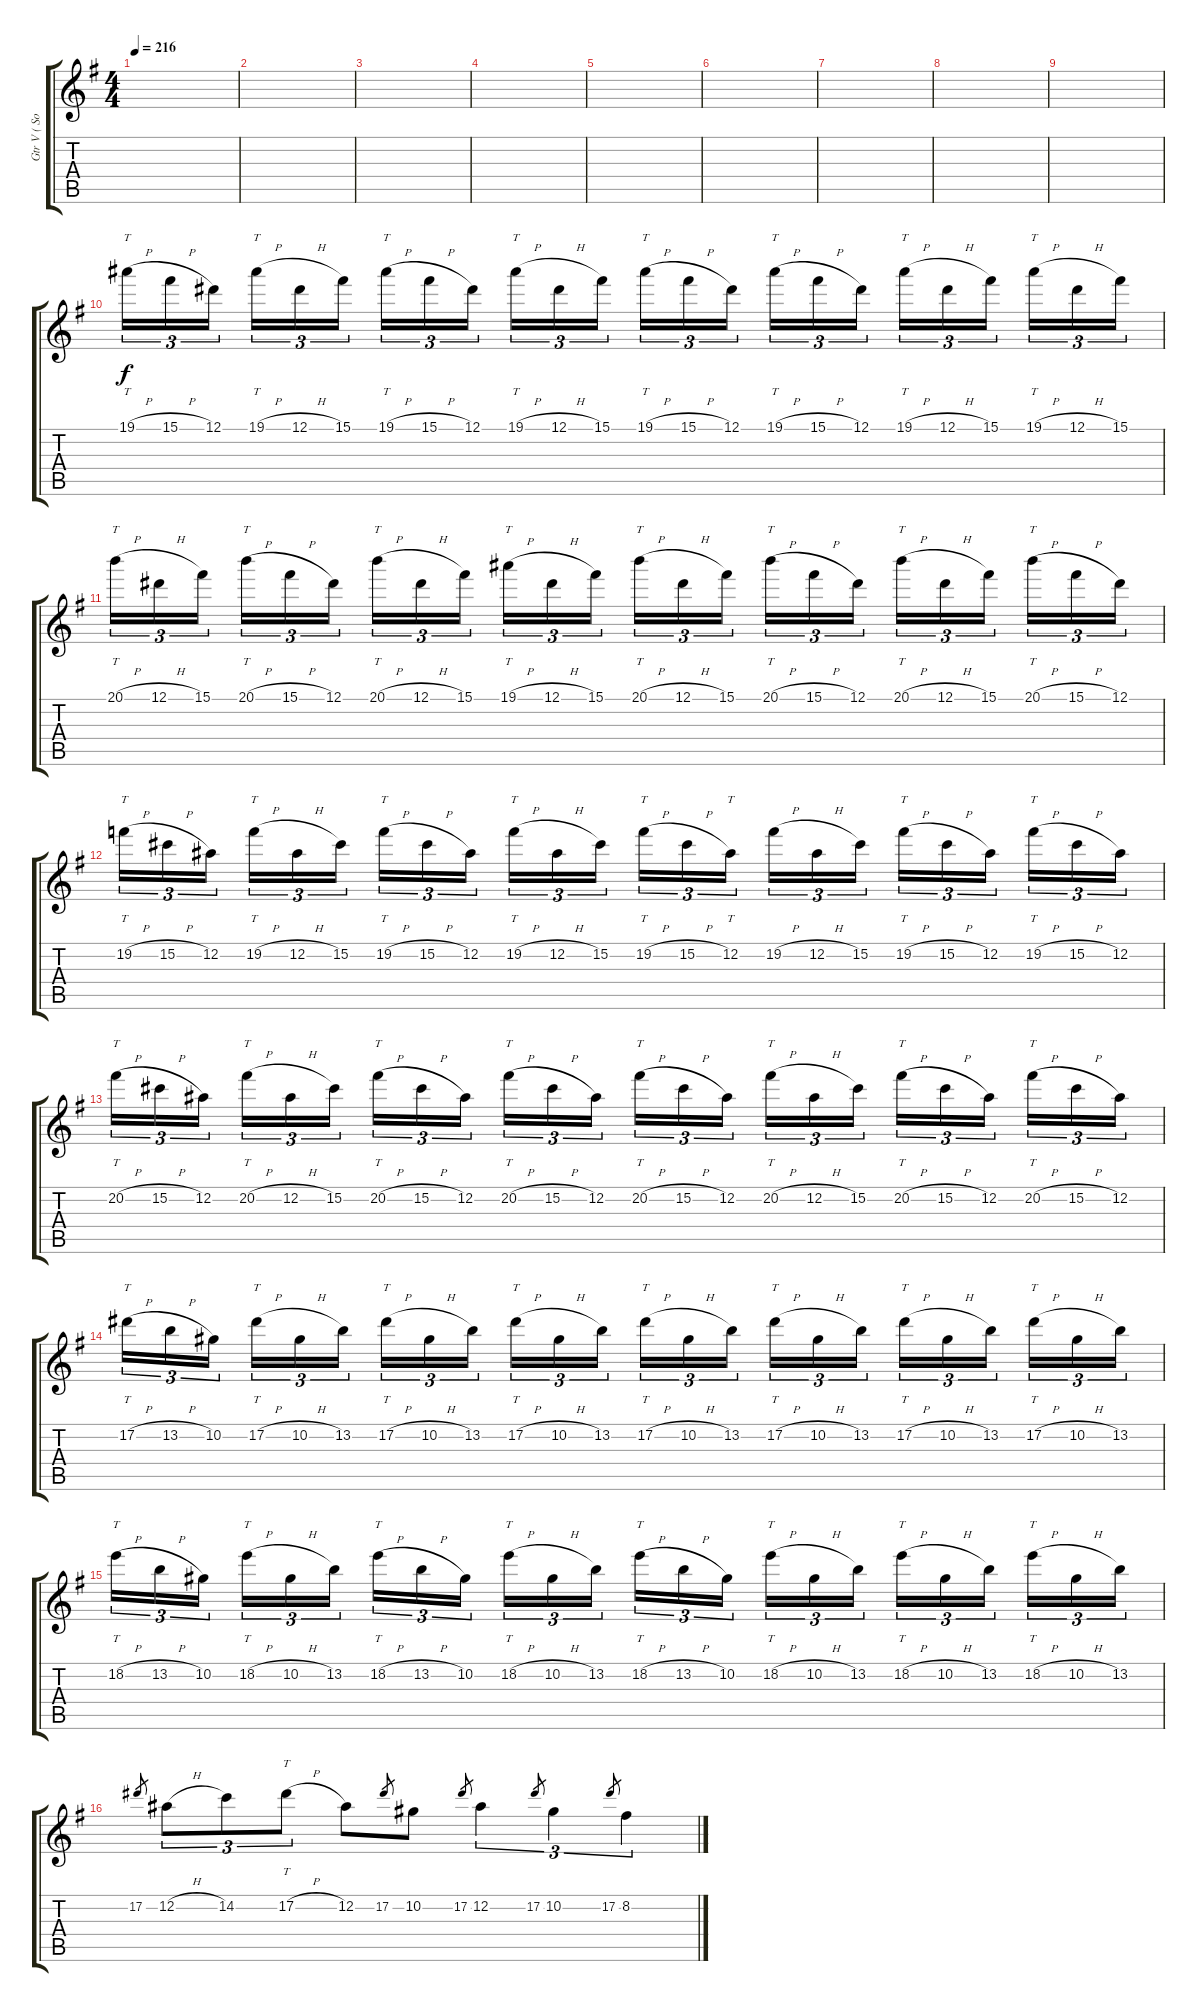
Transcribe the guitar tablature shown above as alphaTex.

\track ("Gtr V ( Solo )" "Gtr V ( So") {instrument distortionguitar}
\staff {score tabs}
\tuning (Eb4 Bb3 Gb3 Db3 Ab2 Eb2) {hide}
\ts (4 4)
\tempo 216
\clef g2
\ks g
|
|
|
|
|
|
|
|
|
19.1{h}.16{tt tu (3 2)} 15.1{h}.16{tu (3 2)} 12.1.16{tu (3 2) beam splitsecondary} 19.1{h}.16{tt tu (3 2)} 12.1{h}.16{tu (3 2)} 15.1.16{tu (3 2)} 19.1{h}.16{tt tu (3 2)} 15.1{h}.16{tu (3 2)} 12.1.16{tu (3 2) beam splitsecondary} 19.1{h}.16{tt tu (3 2)} 12.1{h}.16{tu (3 2)} 15.1.16{tu (3 2)} 19.1{h}.16{tt tu (3 2)} 15.1{h}.16{tu (3 2)} 12.1.16{tu (3 2) beam splitsecondary} 19.1{h}.16{tt tu (3 2)} 15.1{h}.16{tu (3 2)} 12.1.16{tu (3 2)} 19.1{h}.16{tt tu (3 2)} 12.1{h}.16{tu (3 2)} 15.1.16{tu (3 2) beam splitsecondary} 19.1{h}.16{tt tu (3 2)} 12.1{h}.16{tu (3 2)} 15.1.16{tu (3 2)} |
20.1{h}.16{tt tu (3 2)} 12.1{h}.16{tu (3 2)} 15.1.16{tu (3 2) beam splitsecondary} 20.1{h}.16{tt tu (3 2)} 15.1{h}.16{tu (3 2)} 12.1.16{tu (3 2)} 20.1{h}.16{tt tu (3 2)} 12.1{h}.16{tu (3 2)} 15.1.16{tu (3 2) beam splitsecondary} 19.1{h}.16{tt tu (3 2)} 12.1{h}.16{tu (3 2)} 15.1.16{tu (3 2)} 20.1{h}.16{tt tu (3 2)} 12.1{h}.16{tu (3 2)} 15.1.16{tu (3 2) beam splitsecondary} 20.1{h}.16{tt tu (3 2)} 15.1{h}.16{tu (3 2)} 12.1.16{tu (3 2)} 20.1{h}.16{tt tu (3 2)} 12.1{h}.16{tu (3 2)} 15.1.16{tu (3 2) beam splitsecondary} 20.1{h}.16{tt tu (3 2)} 15.1{h}.16{tu (3 2)} 12.1.16{tu (3 2)} |
19.2{h}.16{tt tu (3 2)} 15.2{h}.16{tu (3 2)} 12.2.16{tu (3 2) beam splitsecondary} 19.2{h}.16{tt tu (3 2)} 12.2{h}.16{tu (3 2)} 15.2.16{tu (3 2)} 19.2{h}.16{tt tu (3 2)} 15.2{h}.16{tu (3 2)} 12.2.16{tu (3 2) beam splitsecondary} 19.2{h}.16{tt tu (3 2)} 12.2{h}.16{tu (3 2)} 15.2.16{tu (3 2)} 19.2{h}.16{tt tu (3 2)} 15.2{h}.16{tu (3 2)} 12.2.16{tt tu (3 2) beam splitsecondary} 19.2{h}.16{tu (3 2)} 12.2{h}.16{tu (3 2)} 15.2.16{tu (3 2)} 19.2{h}.16{tt tu (3 2)} 15.2{h}.16{tu (3 2)} 12.2.16{tu (3 2) beam splitsecondary} 19.2{h}.16{tt tu (3 2)} 15.2{h}.16{tu (3 2)} 12.2.16{tu (3 2)} |
20.2{h}.16{tt tu (3 2)} 15.2{h}.16{tu (3 2)} 12.2.16{tu (3 2) beam splitsecondary} 20.2{h}.16{tt tu (3 2)} 12.2{h}.16{tu (3 2)} 15.2.16{tu (3 2)} 20.2{h}.16{tt tu (3 2)} 15.2{h}.16{tu (3 2)} 12.2.16{tu (3 2) beam splitsecondary} 20.2{h}.16{tt tu (3 2)} 15.2{h}.16{tu (3 2)} 12.2.16{tu (3 2)} 20.2{h}.16{tt tu (3 2)} 15.2{h}.16{tu (3 2)} 12.2.16{tu (3 2) beam splitsecondary} 20.2{h}.16{tt tu (3 2)} 12.2{h}.16{tu (3 2)} 15.2.16{tu (3 2)} 20.2{h}.16{tt tu (3 2)} 15.2{h}.16{tu (3 2)} 12.2.16{tu (3 2) beam splitsecondary} 20.2{h}.16{tt tu (3 2)} 15.2{h}.16{tu (3 2)} 12.2.16{tu (3 2)} |
17.2{h}.16{tt tu (3 2)} 13.2{h}.16{tu (3 2)} 10.2.16{tu (3 2) beam splitsecondary} 17.2{h}.16{tt tu (3 2)} 10.2{h}.16{tu (3 2)} 13.2.16{tu (3 2)} 17.2{h}.16{tt tu (3 2)} 10.2{h}.16{tu (3 2)} 13.2.16{tu (3 2) beam splitsecondary} 17.2{h}.16{tt tu (3 2)} 10.2{h}.16{tu (3 2)} 13.2.16{tu (3 2)} 17.2{h}.16{tt tu (3 2)} 10.2{h}.16{tu (3 2)} 13.2.16{tu (3 2) beam splitsecondary} 17.2{h}.16{tt tu (3 2)} 10.2{h}.16{tu (3 2)} 13.2.16{tu (3 2)} 17.2{h}.16{tt tu (3 2)} 10.2{h}.16{tu (3 2)} 13.2.16{tu (3 2) beam splitsecondary} 17.2{h}.16{tt tu (3 2)} 10.2{h}.16{tu (3 2)} 13.2.16{tu (3 2)} |
18.2{h}.16{tt tu (3 2)} 13.2{h}.16{tu (3 2)} 10.2.16{tu (3 2) beam splitsecondary} 18.2{h}.16{tt tu (3 2)} 10.2{h}.16{tu (3 2)} 13.2.16{tu (3 2)} 18.2{h}.16{tt tu (3 2)} 13.2{h}.16{tu (3 2)} 10.2.16{tu (3 2) beam splitsecondary} 18.2{h}.16{tt tu (3 2)} 10.2{h}.16{tu (3 2)} 13.2.16{tu (3 2)} 18.2{h}.16{tt tu (3 2)} 13.2{h}.16{tu (3 2)} 10.2.16{tu (3 2) beam splitsecondary} 18.2{h}.16{tt tu (3 2)} 10.2{h}.16{tu (3 2)} 13.2.16{tu (3 2)} 18.2{h}.16{tt tu (3 2)} 10.2{h}.16{tu (3 2)} 13.2.16{tu (3 2) beam splitsecondary} 18.2{h}.16{tt tu (3 2)} 10.2{h}.16{tu (3 2)} 13.2.16{tu (3 2)} |
17.2.8{gr} 12.2{h}.8{tu (3 2)} 14.2.8{tu (3 2)} 17.2{h}.8{tt tu (3 2)} 12.2.8 17.2.8{gr} 10.2.8 17.2.8{gr} 12.2.4{tu (3 2)} 17.2.8{gr} 10.2.4{tu (3 2)} 17.2.8{gr} 8.2.4{tu (3 2)}
